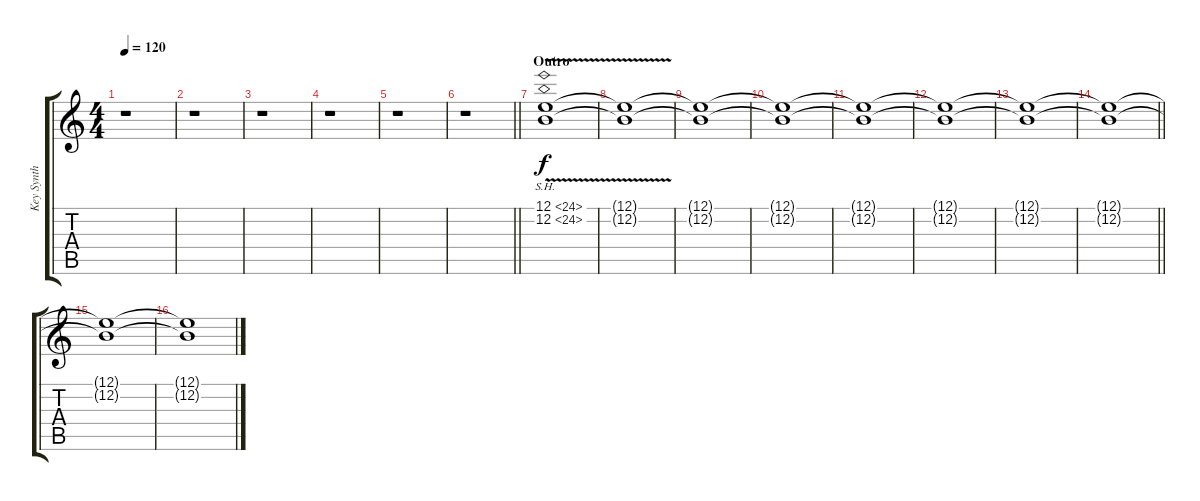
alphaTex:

\track ("Key Synth" "Key Synth") {instrument lead1square}
\staff {score tabs}
\tuning (E4 B3 G3 D3 A2 E2) {hide}
\ts (4 4)
\tempo 120
\clef g2
\ks c
r.1{dy f} |
r.1 |
r.1 |
r.1 |
r.1 |
\barLineRight lightlight
r.1 |
\section ("" "Outro")
(12.1{sh 12 v} 12.2{sh 12}).1 |
(12.1{t} 12.2{t}).1 |
(12.1{t} 12.2{t}).1 |
(12.1{t} 12.2{t}).1 |
(12.1{t} 12.2{t}).1 |
(12.1{t} 12.2{t}).1 |
(12.1{t} 12.2{t}).1 |
\barLineRight lightlight
(12.1{t} 12.2{t}).1 |
(12.1{t} 12.2{t}).1 |
(12.1{t} 12.2{t}).1
